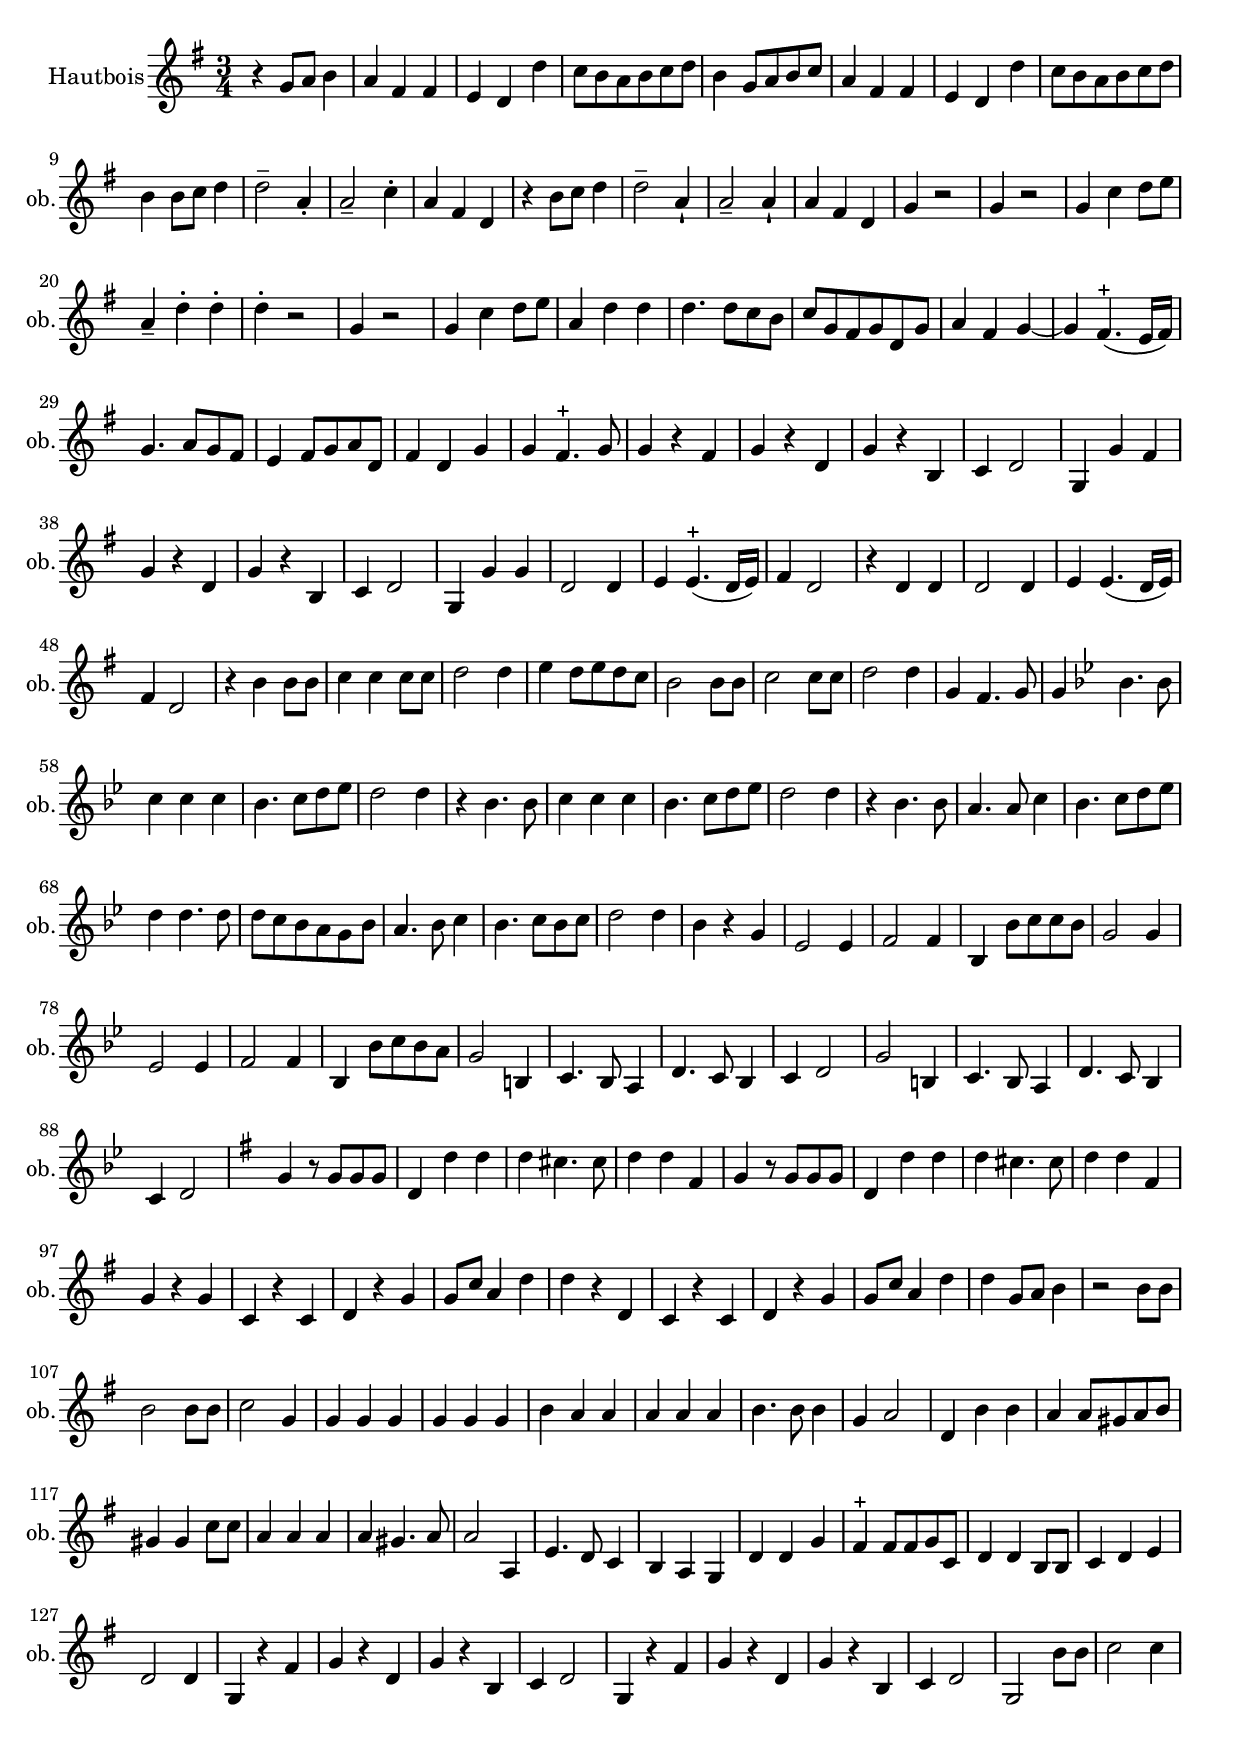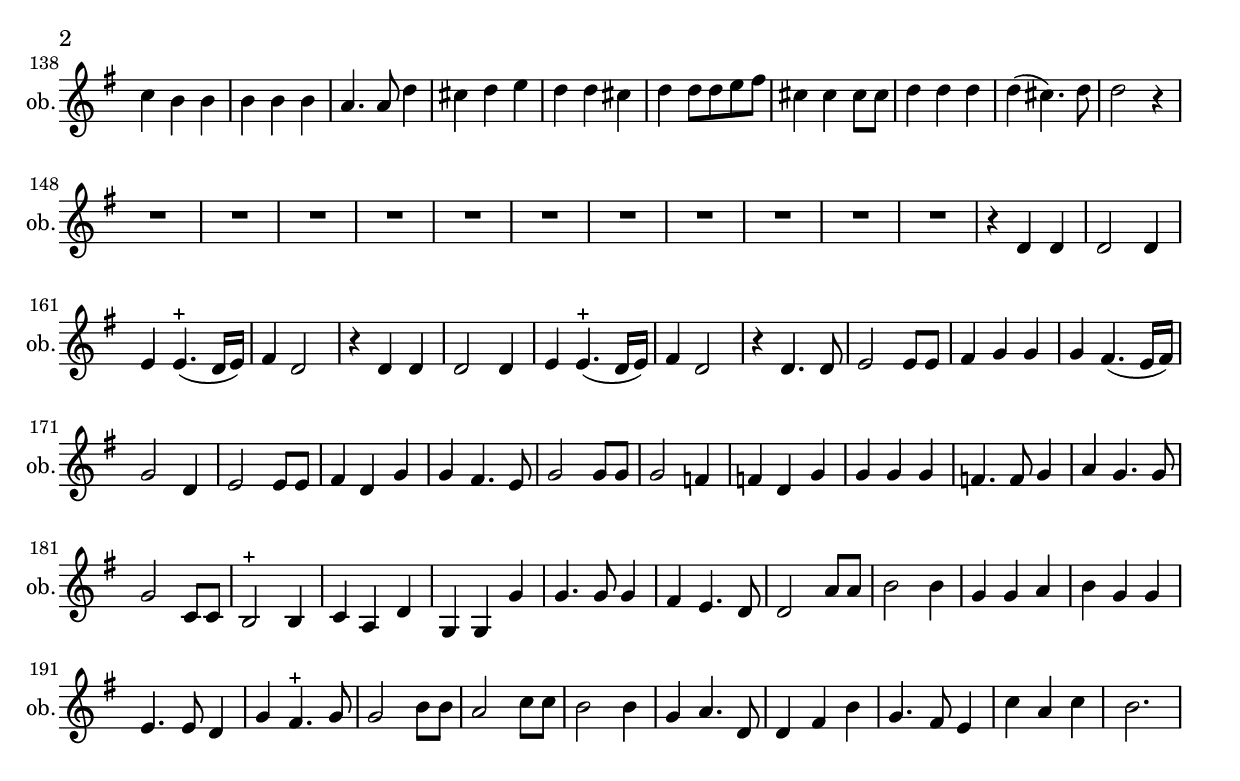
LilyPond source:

\version "2.17.7"

\context Voice = "Hautbois"

%resetBarnum = \context Score \applyContext % pour la numérotation des mesures
%  #(set-bar-number-visibility 3)
  
\relative c'' { 
	\set Staff.instrumentName = \markup { \column { "Hautbois" } }
	\set Staff.midiInstrument = "oboe"
	\set Staff.shortInstrumentName =#"ob."
	\set Staff.printKeyCancellation = ##f
	\override Staff.VerticalAxisGroup.minimum-Y-extent = #'(-6 . 6)
	\override TextScript.padding = #2.0
	\override MultiMeasureRest.expand-limit = 1
	\once \override Staff.TimeSignature.style = #'()
 
%  {     \override Score.BarNumber.break-visibility =#end-of-line-invisible
%  	  \resetBarnum
%         \override  Score.BarNumber.self-alignment-X = #LEFT
%  }
  
  		
  		\time 3/4
  		\clef treble
                \key g \major
        r4 g8 a b4 | a fis fis | e d d' | c8 b a b c d | b4 g8 a b c | 	
%6
	a4 fis fis | e d d' | c8 b a b c d  | b4 b8 c d4 | d2-- a4-. a2-- c4-.|
%12   	
	a fis d | r4 b'8 c d4 | d2-- a4-| a2-- a4-| a fis d | g r2 | 
	g4 r2 | g4 c d8 e | a,4-- d-. d-.| d-. r2 | g,4 r2 | g4 c d8 e |
%24
	a,4 d d | d4. d8 c b | c g fis g d g | a4 fis g~ | 
	g fis4.-+ (e16 fis) g4. a8 g fis |  
%30
	e4 fis8 g a d, | fis4 d g | g fis4.-+ g8 | g4 r fis | g r d | g r b, |
%36
	c4 d2 | g,4 g' fis | g r d | g r b, | c d2 | g,4 g' g |
%42
	d2 d4 | e e4.-+ (d16 e) | fis4 d2 | r4 d d | d2 d4 |
%47
	e4 e4. (d16 e) | fis4 d2 | r4 b'4 b8 b | c4 c c8 c | d2 d4| 
%52
	e4 d8 e d c | b2 b8 b | c2 c8 c | d2 d4 | g, fis4. g8 |
%57
	g4 
	\key bes \major 
	
	bes4. bes8 | c4 c c | bes4. c8 d es | d2 d4 | r bes4. bes8 |
%62
	c4 c c | bes4. c8 d es | d2 d4 | r bes4. bes8 | a4. a8 c4 |
%67
	bes4. c8 d es | d4 d4. d8 | d c bes a g bes | a4. bes8 c4 | bes4. c8 bes c
%72
	d2 d4 | bes r g | es2 es4 | f2 f4 | bes, bes'8 c c bes |
%77
	g2 g4 | es2 es4 | f2 f4 | bes, bes'8 c bes a | g2 b,!4 |
%82
	c4. bes8 a4 | d4. c8 bes4 | c4 d2 | g2 b,!4 |
%86
	c4. bes8 a4 | d4. c8 bes4 | c4 d2 
	
	\key g \major
	g4 r8 g g g |
%90
	d4 d' d | d cis4. cis8 | d4 d fis, | g4 r8 g g g | 
%94
	d4 d' d | d cis4. cis8 | d4 d fis, | g4 r g |  
%98
	c,4 r c | d r g | g8 c a4 d | d4 r d, |
%102
	c4 r c | d r g | g8 c a4 d | d g,8 a b4 |
%106 (page 222) 
	r2 b8 b | b2 b8 b | c2 g4 | g g g | g g g | 
%111
	b a a | a a a | b4. b8 b4 | g a2 | d,4 b' b |
%116
	a4 a8 gis a b | gis4 gis c8 c | a4 a a | a gis4. a8 | a2 a,4 |
%121
	e'4. d8 c4 | b a g | d' d g | fis-+ fis8 fis g c, | d4 d b8 b |  
%126
	c4 d e | d2 d4 | g, r fis' | g r d | g r b, |
%131
	c4 d2 | g,4 r fis' | g r d | g r b, | c4 d2 |
%136
	g,2 b'8 b | c2 c4 | c b b | b b b | a4. a8 d4 |
%141
	cis d e | d d cis | d d8 d e fis | cis4 cis cis8 cis |
%145
	d4 d d | d (cis4.) d8 | d2 r4 R2.*11 | 	
%159
	r4 d, d | d2 d4 | e4 e4.-+ (d16 e) | fis4 d2 | r4 d d  |
%164
	d2 d4 | e e4.-+ (d16 e) fis4 d2 | r4 d4. d8 | e2 e8 e |
%169
	fis4 g g | g4 fis4. (e16 fis) | g2 d4 | e2 e8 e | fis4 d g | g4 fis4. e8 |
%175
	g2 g8 g | g2 f4 | f d g | g g g | f4. f8 g4 |	
%180
	a4 g4. g8 | g2 c,8 c | b2-+ b4 | c a d | g, g g' |
%185
	g4. g8 g4 | fis e4. d8 | d2 a'8 a | b2 b4 | g g a |
%190
	b g g | e4. e8 d4 | g fis4.-+ g8 | g2 b8 b | a2 c8 c |
%195
	b2 b4 | g a4. d,8 | d4 fis b | g4. fis8 e4 | c' a c | b2. |

	
}

